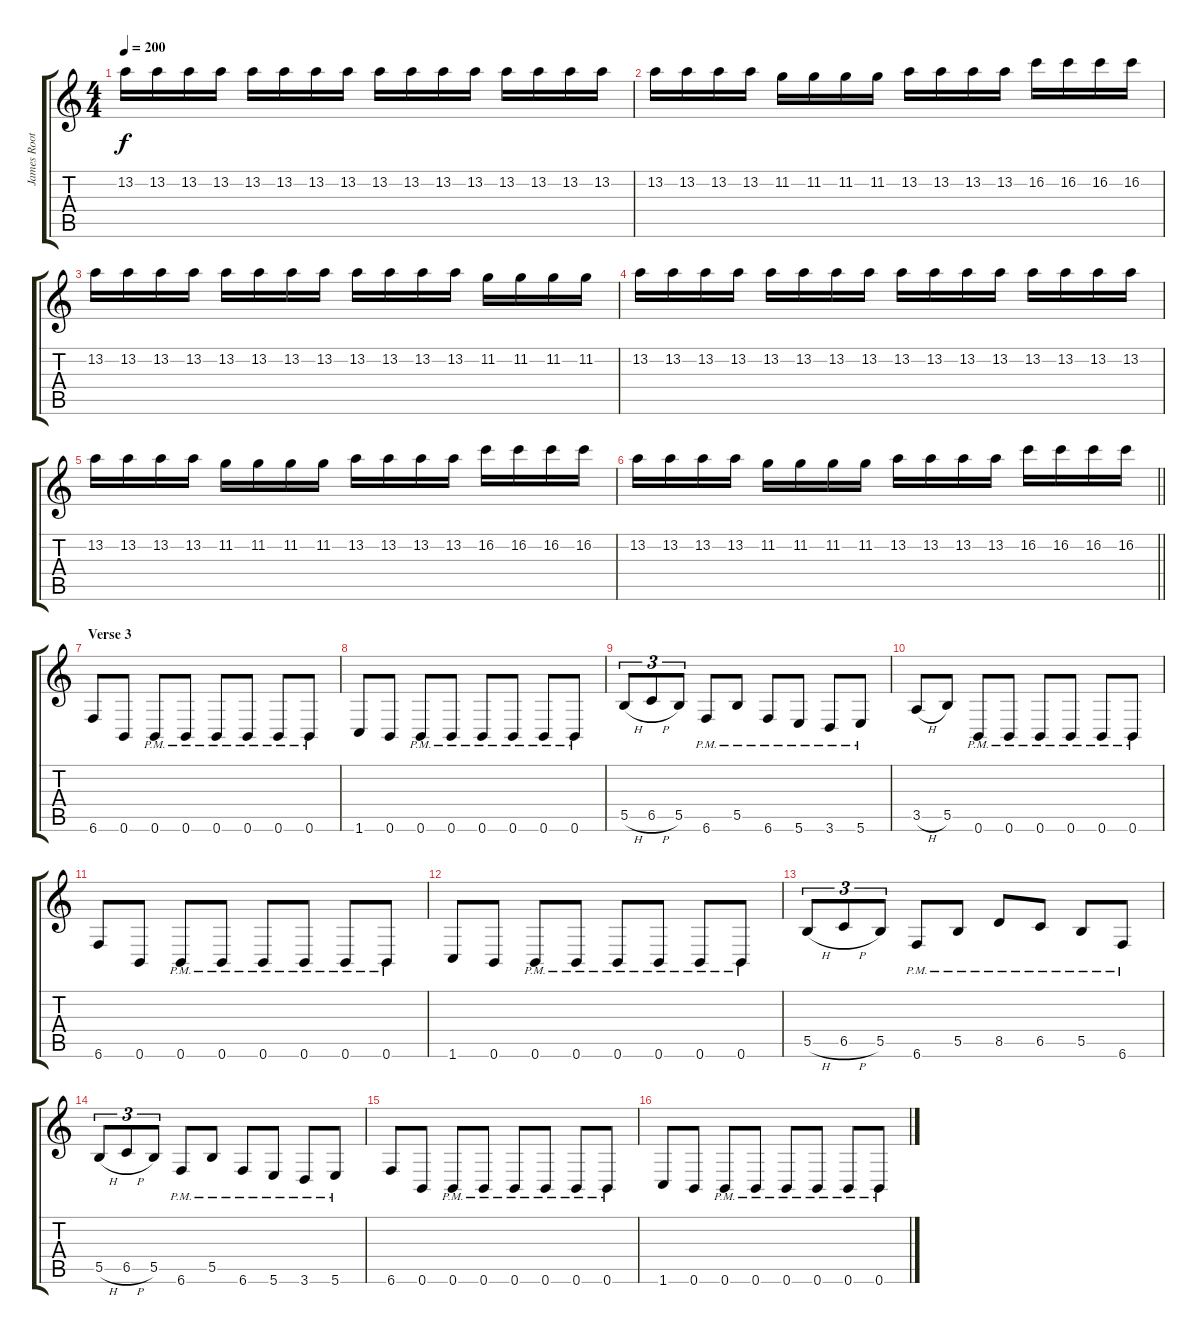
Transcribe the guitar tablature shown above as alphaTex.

\track ("James Root" "James Root") {instrument distortionguitar}
\staff {score tabs}
\tuning (Db4 Ab3 E3 B2 Gb2 B1) {hide}
\ts (4 4)
\tempo 200
\clef g2
\ks c
13.2.16{dy f} 13.2.16 13.2.16 13.2.16 13.2.16 13.2.16 13.2.16 13.2.16 13.2.16 13.2.16 13.2.16 13.2.16 13.2.16 13.2.16 13.2.16 13.2.16 |
13.2.16 13.2.16 13.2.16 13.2.16 11.2.16 11.2.16 11.2.16 11.2.16 13.2.16 13.2.16 13.2.16 13.2.16 16.2.16 16.2.16 16.2.16 16.2.16 |
13.2.16 13.2.16 13.2.16 13.2.16 13.2.16 13.2.16 13.2.16 13.2.16 13.2.16 13.2.16 13.2.16 13.2.16 11.2.16 11.2.16 11.2.16 11.2.16 |
13.2.16 13.2.16 13.2.16 13.2.16 13.2.16 13.2.16 13.2.16 13.2.16 13.2.16 13.2.16 13.2.16 13.2.16 13.2.16 13.2.16 13.2.16 13.2.16 |
13.2.16 13.2.16 13.2.16 13.2.16 11.2.16 11.2.16 11.2.16 11.2.16 13.2.16 13.2.16 13.2.16 13.2.16 16.2.16 16.2.16 16.2.16 16.2.16 |
\barLineRight lightlight
13.2.16 13.2.16 13.2.16 13.2.16 11.2.16 11.2.16 11.2.16 11.2.16 13.2.16 13.2.16 13.2.16 13.2.16 16.2.16 16.2.16 16.2.16 16.2.16 |
\section ("" "Verse 3")
6.6.8 0.6.8 0.6{pm}.8 0.6{pm}.8 0.6{pm}.8 0.6{pm}.8 0.6{pm}.8 0.6{pm}.8 |
1.6.8 0.6.8 0.6{pm}.8 0.6{pm}.8 0.6{pm}.8 0.6{pm}.8 0.6{pm}.8 0.6{pm}.8 |
5.5{h}.8{tu (3 2)} 6.5{h}.8{tu (3 2)} 5.5.8{tu (3 2)} 6.6{pm}.8 5.5{pm}.8 6.6{pm}.8 5.6{pm}.8 3.6{pm}.8 5.6{pm}.8 |
3.5{h}.8 5.5.8 0.6{pm}.8 0.6{pm}.8 0.6{pm}.8 0.6{pm}.8 0.6{pm}.8 0.6{pm}.8 |
6.6.8 0.6.8 0.6{pm}.8 0.6{pm}.8 0.6{pm}.8 0.6{pm}.8 0.6{pm}.8 0.6{pm}.8 |
1.6.8 0.6.8 0.6{pm}.8 0.6{pm}.8 0.6{pm}.8 0.6{pm}.8 0.6{pm}.8 0.6{pm}.8 |
5.5{h}.8{tu (3 2)} 6.5{h}.8{tu (3 2)} 5.5.8{tu (3 2)} 6.6{pm}.8 5.5{pm}.8 8.5{pm}.8 6.5{pm}.8 5.5{pm}.8 6.6{pm}.8 |
5.5{h}.8{tu (3 2)} 6.5{h}.8{tu (3 2)} 5.5.8{tu (3 2)} 6.6{pm}.8 5.5{pm}.8 6.6{pm}.8 5.6{pm}.8 3.6{pm}.8 5.6{pm}.8 |
6.6.8 0.6.8 0.6{pm}.8 0.6{pm}.8 0.6{pm}.8 0.6{pm}.8 0.6{pm}.8 0.6{pm}.8 |
1.6.8 0.6.8 0.6{pm}.8 0.6{pm}.8 0.6{pm}.8 0.6{pm}.8 0.6{pm}.8 0.6{pm}.8
